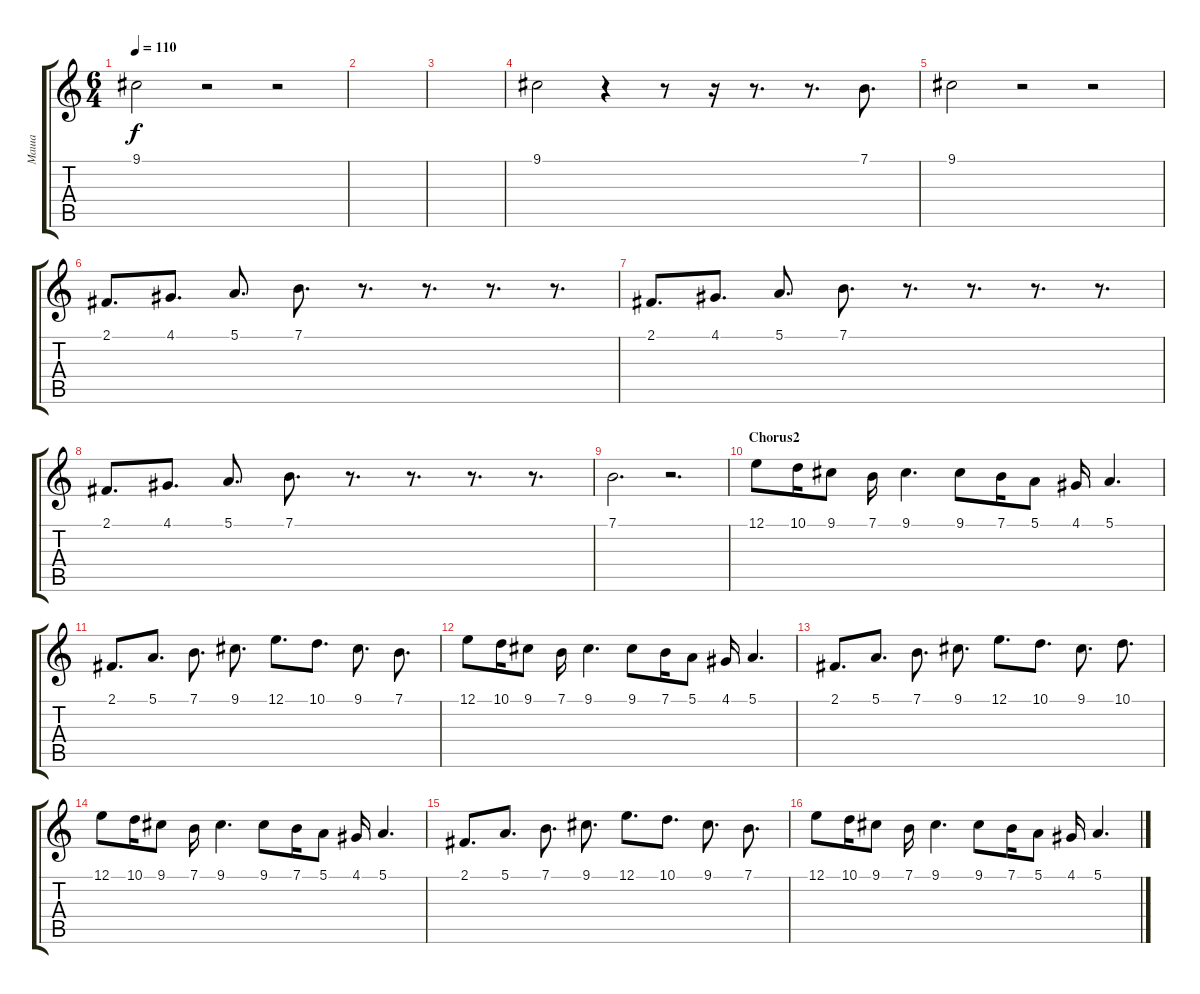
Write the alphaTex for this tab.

\track ("Маша" "Маша") {instrument violin}
\staff {score tabs}
\tuning (E4 B3 G3 D3 A2 E2) {hide}
\ts (6 4)
\tempo 110
\clef g2
\ks c
9.1.2{dy f} r.2 r.2 |
|
|
9.1.2{volume 7} r.4 r.8 r.16 r.8{d} r.8{d} 7.1.8{d} |
9.1.2 r.2 r.2 |
2.1.8{d volume 10} 4.1.8{d} 5.1.8{d} 7.1.8{d} r.8{d} r.8{d} r.8{d} r.8{d} |
2.1.8{d} 4.1.8{d} 5.1.8{d} 7.1.8{d} r.8{d} r.8{d} r.8{d} r.8{d} |
2.1.8{d} 4.1.8{d} 5.1.8{d} 7.1.8{d} r.8{d} r.8{d} r.8{d} r.8{d} |
7.1.2{d} r.2{d} |
\section ("" "Chorus2")
12.1.8{volume 14} 10.1.16 9.1.8 7.1.16 9.1.4{d} 9.1.8 7.1.16 5.1.8 4.1.16 5.1.4{d} |
2.1.8{d} 5.1.8{d} 7.1.8{d} 9.1.8{d} 12.1.8{d} 10.1.8{d} 9.1.8{d} 7.1.8{d} |
12.1.8 10.1.16 9.1.8 7.1.16 9.1.4{d} 9.1.8 7.1.16 5.1.8 4.1.16 5.1.4{d} |
2.1.8{d} 5.1.8{d} 7.1.8{d} 9.1.8{d} 12.1.8{d} 10.1.8{d} 9.1.8{d} 10.1.8{d} |
12.1.8{volume 14} 10.1.16 9.1.8 7.1.16 9.1.4{d} 9.1.8 7.1.16 5.1.8 4.1.16 5.1.4{d} |
2.1.8{d} 5.1.8{d} 7.1.8{d} 9.1.8{d} 12.1.8{d} 10.1.8{d} 9.1.8{d} 7.1.8{d} |
12.1.8 10.1.16 9.1.8 7.1.16 9.1.4{d} 9.1.8 7.1.16 5.1.8 4.1.16 5.1.4{d}
